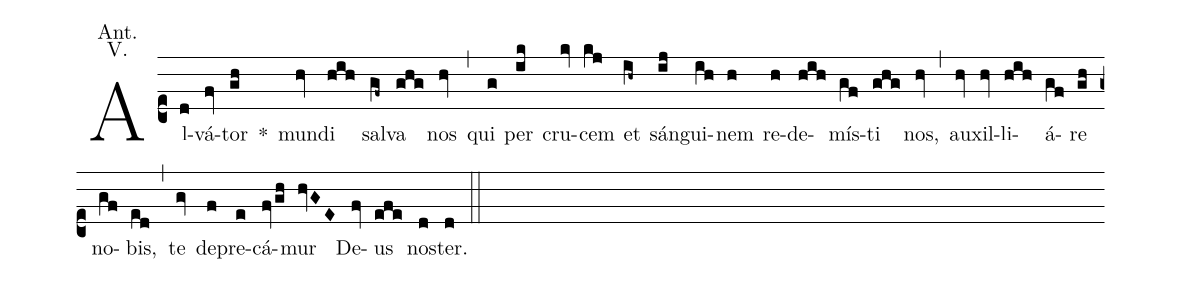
annotation: Ant.;
annotation: V.;
%%
(c1)
Al(d)vá(fv)tor(gh) *() mun(hv)di(hih) sal(gf~)va(ghg) nos(hv) (,)
qui(g) per(ik) cru(kv)cem(kj) et(ih~) sán(ij)gui(ih)nem(h) re(h)de(hih)mís(gf)ti(ghg) nos,(hv) (,)
aux(hv)il(hv)li(hih)á(gf)re(gh) no(gf)bis,(ed) (,)
te(gv) de(f)pre(e)cá(fvgh)mur(hvGE) De(fv)us(efe) nos(d)ter.(d) (::)
